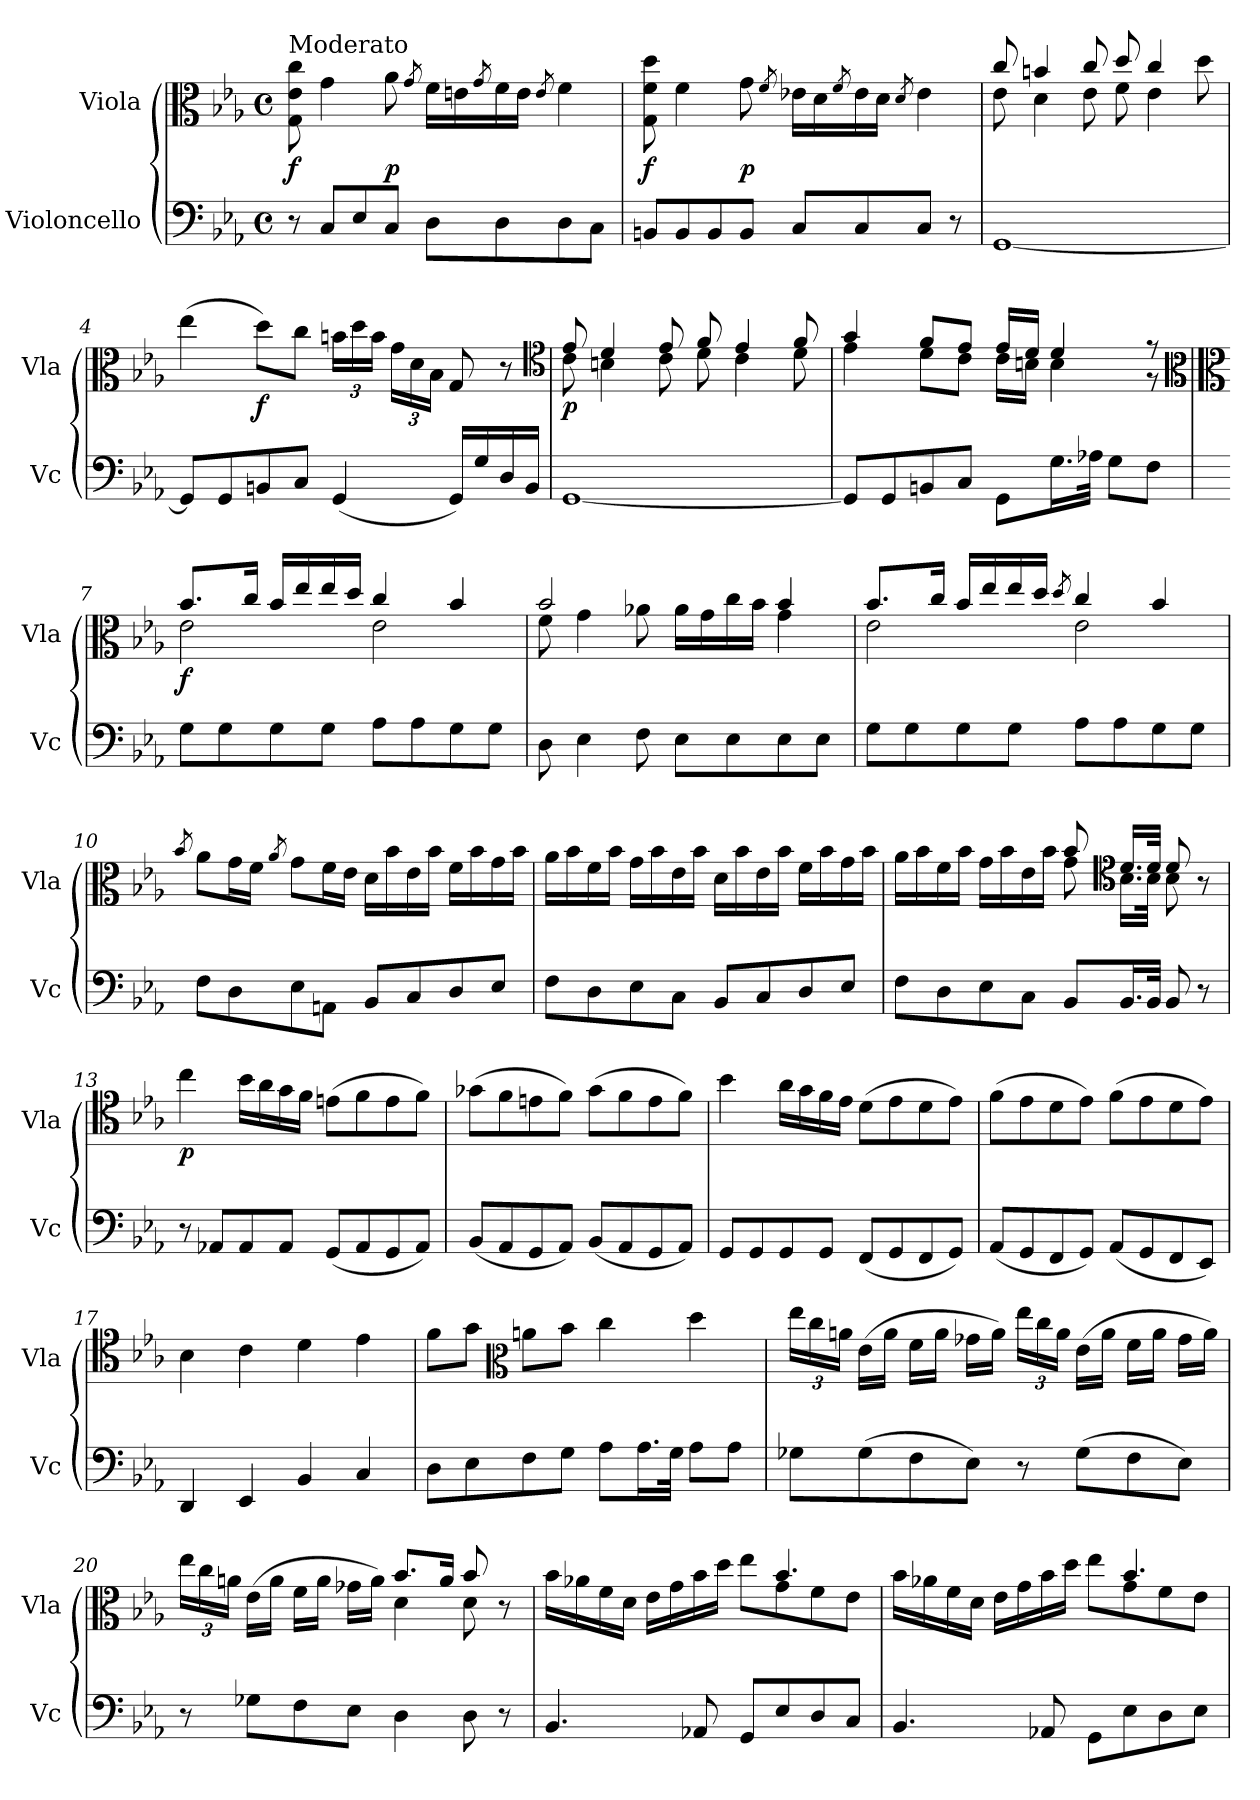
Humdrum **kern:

**kern	**kern	**dynam
*part2	*part1	*part1
*staff2	*staff1	*staff1
*I"Violoncello	*I"Viola	*
*I'Vc	*I'Vla	*
*clefF4	*clefC3	*
*k[b-e-a-]	*k[b-e-a-]	*
*E-:	*E-:	*
*M4/4	*M4/4	*
*met(c)	*met(c)	*
=1	=1	=1
!	!LO:TX:a:t=Moderato	!
!	!	!LO:DY:b
8r	8G\ 8e-\ 8cc\	f
8C/L	4g\	.
8E-/	.	.
!	!	!LO:DY:b
8C/J	8a-\	p
.	8qg/	.
8D\L	16f\LL	.
.	16en\	.
.	8qg/	.
8D\	16f\	.
.	16e\JJ	.
.	8qe/	.
8D\	4f\	.
8C\J	.	.
=2	=2	=2
!	!	!LO:DY:b
8BBn/L	8G\ 8f\ 8dd\	f
8BB/	4f\	.
8BB/	.	.
!	!	!LO:DY:b
8BB/J	8g\	p
.	8qf/	.
8C/L	16e-X\LL	.
.	16d\	.
.	8qf/	.
8C/	16e-\	.
.	16d\JJ	.
.	8qd/	.
8C/J	4e-\	.
8r	.	.
=3	=3	=3
*	*^	*
[1GG	8cc/	8e-\	.
.	4bn/	4d\	.
.	8cc/	8e-\	.
.	8dd/	8f\	.
.	4cc/	4e-\	.
.	8dd\	8ryy	.
*	*v	*v	*
=4	=4	=4
8GG/L]	(4ee-\	.
8GG/	.	.
!	!	!LO:DY:b
8BBn/	8dd\L)	f
8C/J	8cc\J	.
*	*Xbrackettup	*
(4GG/	24bn\LL	.
.	24dd\	.
.	24b\JJ	.
.	24g\LL	.
.	24d\	.
.	24B-\JJ	.
16GG/LL)	8G/	.
16G/	.	.
16D/	8r	.
16BB/JJ	.	.
*	*clefC4	*
=5	=5	=5
*	*^	*
!	!	!	!LO:DY:b
[1GG	8e-/	8c\	p
.	4d/	4Bn\	.
.	8e-/	8c\	.
.	8f/	8d\	.
.	4e-/	4c\	.
.	8f/	8d\	.
=6	=6	=6	=6
8GG/L]	4g/	4e-\	.
8GG/	.	.	.
8BBn/	8f/L	8d\L	.
8C/J	8e-/J	8c\J	.
8GG\L	16e-/LL	16c\LL	.
.	16d/JJ	16Bn\JJ	.
16.G\L	4d/	4B\	.
32A-X\JJk	.	.	.
8G\L	.	.	.
8F\J	8r	8r	.
*	*clefC3	*	*
!!LO:LB:g=z	!!
=7	=7	=7	=7
*	*clefC3	*	*
!	!	!	!LO:DY:b
8G\L	8.b-/L	2e-\	f
8G\	.	.	.
.	16cc/Jk	.	.
8G\	16b-/LL	.	.
.	16ee-/	.	.
8G\J	16ee-/	.	.
.	16dd/JJ	.	.
8A-\L	4cc/	2e-\	.
8A-\	.	.	.
8G\	4b-/	.	.
8G\J	.	.	.
=8	=8	=8	=8
8D\	2b-/	8f\	.
4E-\	.	4g\	.
8F\	.	8a-X\	.
8E-\L	4rffyy	16a-\LL	.
.	.	16g\	.
8E-\	.	16cc\	.
.	.	16b-\JJ	.
8E-\	4b-/	4g\	.
8E-\J	.	.	.
=9	=9	=9	=9
8G\L	8.b-/L	2e-\	.
8G\	.	.	.
.	16cc/Jk	.	.
8G\	16b-/LL	.	.
.	16ee-/	.	.
8G\J	16ee-/	.	.
.	16dd/JJ	.	.
.	8qdd/	.	.
8A-\L	4cc/	2e-\	.
8A-\	.	.	.
8G\	4b-/	.	.
8G\J	.	.	.
*	*v	*v	*
=10	=10	=10
.	8qb-/	.
8F\L	8a-\L	.
8D\	16g\L	.
.	16f\JJ	.
.	8qa-/	.
8E-\	8g\L	.
8AAn\J	16f\L	.
.	16e-\JJ	.
8BB-/L	16d\LL	.
.	16b-\	.
8C/	16e-\	.
.	16b-\JJ	.
8D/	16f\LL	.
.	16b-\	.
8E-/J	16g\	.
.	16b-\JJ	.
=11	=11	=11
8F\L	16a-\LL	.
.	16b-\	.
8D\	16f\	.
.	16b-\JJ	.
8E-\	16g\LL	.
.	16b-\	.
8C\J	16e-\	.
.	16b-\JJ	.
8BB-/L	16d\LL	.
.	16b-\	.
8C/	16e-\	.
.	16b-\JJ	.
8D/	16f\LL	.
.	16b-\	.
8E-/J	16g\	.
.	16b-\JJ	.
!!LO:LB:g=z
=12	=12	=12
*	*^	*
8F\L	16a-\LL	2rDyy	.
.	16b-\	.	.
8D\	16f\	.	.
.	16b-\JJ	.	.
8E-\	16g\LL	.	.
.	16b-\	.	.
8C\J	16e-\	.	.
.	16b-\JJ	.	.
8BB-/L	8b-/	8g\	.
*	*clefC4	*	*
16.BB-/L	16.d/LL	16.B-\LL	.
32BB-/JJk	32d/JJk	32B-\JJk	.
8BB-/	8d/	8B-\	.
8r	8r	8ryy	.
=13	=13	=13	=13
!	!	!	!LO:DY:b
*	*v	*v	*
8r	4cc\	p
8AA-X/L	.	.
8AA-/	16b-\LL	.
.	16a-\	.
8AA-/J	16g\	.
.	16f\JJ	.
(8GG/L	(8en\L	.
8AA-/	8f\	.
8GG/	8e\	.
8AA-/J)	8f\J)	.
=14	=14	=14
(8BB-/L	(8g-X\L	.
8AA-/	8f\	.
8GG/	8en\	.
8AA-/J)	8f\J)	.
(8BB-/L	(8g-\L	.
8AA-/	8f\	.
8GG/	8e\	.
8AA-/J)	8f\J)	.
=15	=15	=15
8GG/L	4b-\	.
8GG/	.	.
8GG/	16a-\LL	.
.	16g\	.
8GG/J	16f\	.
.	16e-\JJ	.
(8FF/L	(8d\L	.
8GG/	8e-\	.
8FF/	8d\	.
8GG/J)	8e-\J)	.
=16	=16	=16
(8AA-/L	(8f\L	.
8GG/	8e-\	.
8FF/	8d\	.
8GG/J)	8e-\J)	.
(8AA-/L	(8f\L	.
8GG/	8e-\	.
8FF/	8d\	.
8EE-/J)	8e-\J)	.
=17	=17	=17
4DD/	4B-\	.
4EE-/	4c\	.
4BB-/	4d\	.
4C/	4e-\	.
=18	=18	=18
8D\L	8f\L	.
8E-\	8g\J	.
*	*clefC3	*
8F\	8an\L	.
8G\J	8b-\J	.
8A-\L	4cc\	.
16.A-\L	.	.
32G\JJk	.	.
8A-\L	4dd\	.
8A-\J	.	.
!!LO:LB:g=z
=19	=19	=19
8G-X\L	24ee-\LL	.
.	24cc\	.
.	24an\JJ	.
(8G-\	(16e-\LL	.
.	16a\JJ	.
8F\	16f\LL	.
.	16a\JJ	.
8E-\J)	16g-X\LL	.
.	16a\JJ)	.
8r	24ee-\LL	.
.	24cc\	.
.	24a\JJ	.
(8G-\L	(16e-\LL	.
.	16a\JJ	.
8F\	16f\LL	.
.	16a\JJ	.
8E-\J)	16g-\LL	.
.	16a\JJ)	.
=20	=20	=20
*	*^	*
8r	24ee-\LL	2rBByy	.
.	24cc\	.	.
.	24an\JJ	.	.
8G-X\L	(16e-\LL	.	.
.	16a\JJ	.	.
8F\	16f\LL	.	.
.	16a\JJ	.	.
8E-\J	16g-X\LL	.	.
.	16a\JJ)	.	.
4D\	8.b-/L	4d\	.
.	16a/Jk	.	.
8D\	8b-/	8d\	.
8r	8r	8ryy	.
=21	=21	=21	=21
4.BB-/	2ryy	16b-\LL	.
.	.	16a-X\	.
.	.	16f\	.
.	.	16d\JJ	.
.	.	16e-\LL	.
.	.	16g\	.
8AA-X/	.	16b-\	.
.	.	16dd\JJ	.
8GG/L	8rgyy	8ee-\L	.
8E-/	4.b-/	8g\	.
8D/	.	8f\	.
8C/J	.	8e-\J	.
=22	=22	=22	=22
4.BB-/	2rDyy	16b-\LL	.
.	.	16a-X\	.
.	.	16f\	.
.	.	16d\JJ	.
.	.	16e-\LL	.
.	.	16g\	.
8AA-X/	.	16b-\	.
.	.	16dd\JJ	.
8GG\L	8rBByy	8ee-\L	.
8E-\	4.b-/	8g\	.
8D\	.	8f\	.
8E-\J	.	8e-\J	.
*	*v	*v	*
=	=	=
*-	*-	*-
